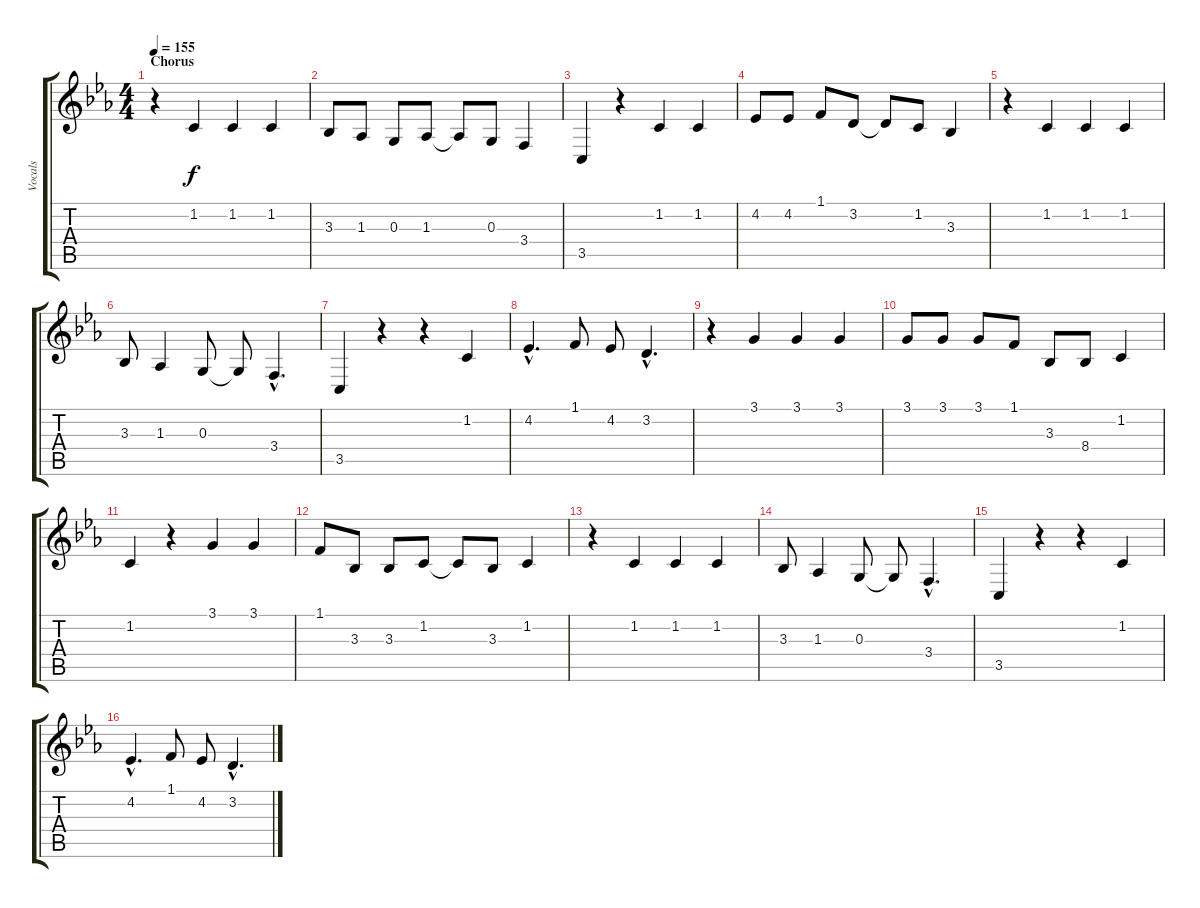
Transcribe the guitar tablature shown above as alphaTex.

\track ("Vocals" "Vocals") {instrument cello}
\staff {score tabs}
\tuning (E4 B3 G3 D3 A2 E2) {hide}
\ts (4 4)
\section ("" "Chorus")
\tempo 155
\clef g2
\ks cminor
r.4{dy f} 1.2.4 1.2.4 1.2.4 |
3.3.8 1.3.8 0.3.8 1.3.8 1.3{t}.8 0.3.8 3.4.4 |
3.5.4 r.4 1.2.4 1.2.4 |
4.2.8 4.2.8 1.1.8 3.2.8 3.2{t}.8 1.2.8 3.3.4 |
r.4 1.2.4 1.2.4 1.2.4 |
3.3.8 1.3.4 0.3.8 0.3{t}.8 3.4{hac}.4{d} |
3.5.4 r.4 r.4 1.2.4 |
4.2{hac}.4{d} 1.1.8 4.2.8 3.2{hac}.4{d} |
r.4 3.1.4 3.1.4 3.1.4 |
3.1.8 3.1.8 3.1.8 1.1.8 3.3.8 8.4.8 1.2.4 |
1.2.4 r.4 3.1.4 3.1.4 |
1.1.8 3.3.8 3.3.8 1.2.8 1.2{t}.8 3.3.8 1.2.4 |
r.4 1.2.4 1.2.4 1.2.4 |
3.3.8 1.3.4 0.3.8 0.3{t}.8 3.4{hac}.4{d} |
3.5.4 r.4 r.4 1.2.4 |
4.2{hac}.4{d} 1.1.8 4.2.8 3.2{hac}.4{d}
